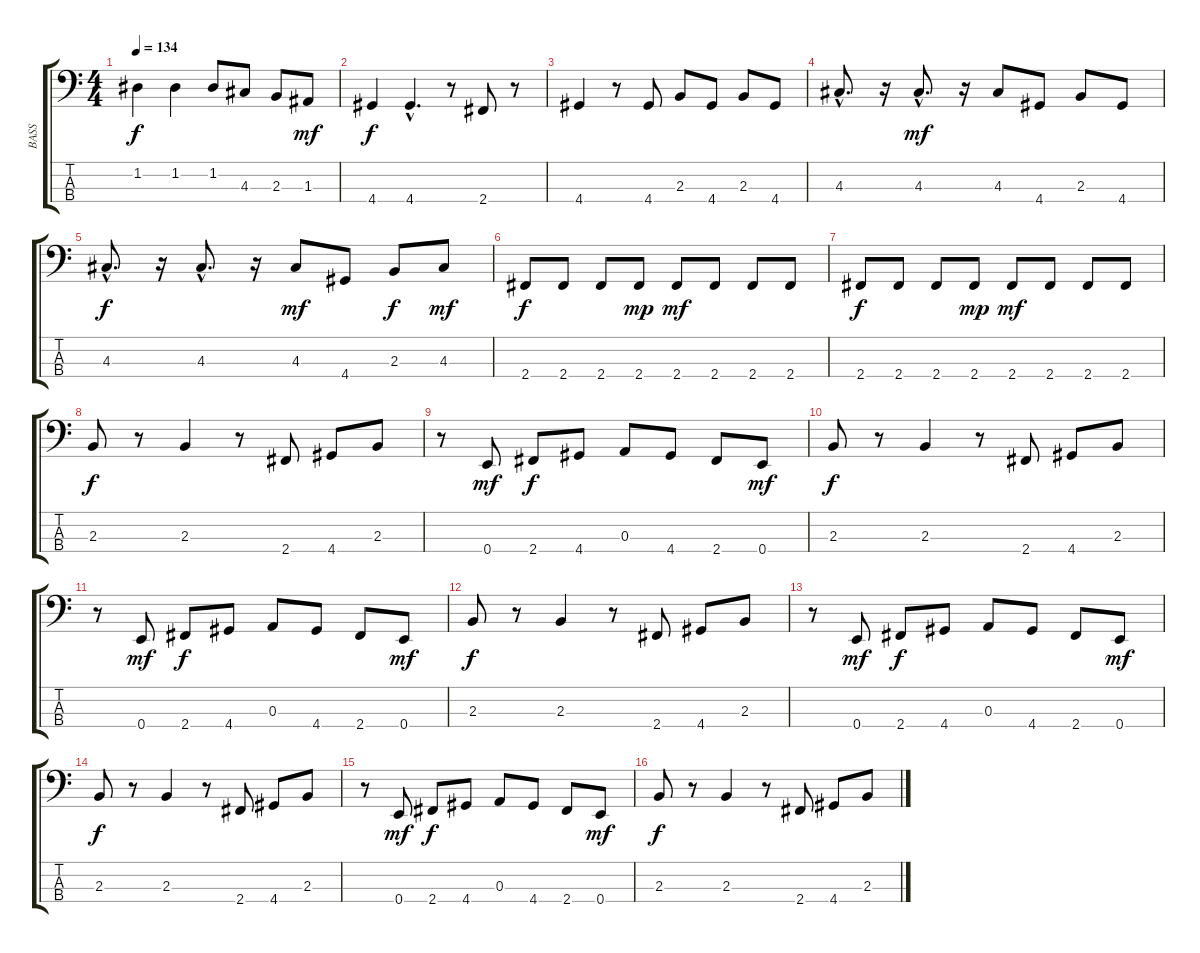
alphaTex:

\track ("BASS" "BASS") {instrument acousticguitarnylon}
\staff {score tabs}
\tuning (G2 D2 A1 E1) {hide}
\ts (4 4)
\tempo 134
\clef f4
\ks c
1.2.4{dy f} 1.2.4 1.2.8 4.3.8 2.3.8 1.3.8{dy mf} |
4.4.4{dy f} 4.4{hac}.4{d} r.8 2.4.8 r.8 |
4.4.4 r.8 4.4.8 2.3.8 4.4.8 2.3.8 4.4.8 |
4.3{hac}.8{d} r.16 4.3{hac}.8{d dy mf} r.16 4.3.8 4.4.8 2.3.8 4.4.8 |
4.3{hac}.8{d dy f} r.16 4.3{hac}.8{d} r.16 4.3.8{dy mf} 4.4.8 2.3.8{dy f} 4.3.8{dy mf} |
2.4.8{dy f} 2.4.8 2.4.8 2.4.8{dy mp} 2.4.8{dy mf} 2.4.8 2.4.8 2.4.8 |
2.4.8{dy f} 2.4.8 2.4.8 2.4.8{dy mp} 2.4.8{dy mf} 2.4.8 2.4.8 2.4.8 |
2.3.8{dy f} r.8 2.3.4 r.8 2.4.8 4.4.8 2.3.8 |
r.8 0.4.8{dy mf} 2.4.8{dy f} 4.4.8 0.3.8 4.4.8 2.4.8 0.4.8{dy mf} |
2.3.8{dy f} r.8 2.3.4 r.8 2.4.8 4.4.8 2.3.8 |
r.8 0.4.8{dy mf} 2.4.8{dy f} 4.4.8 0.3.8 4.4.8 2.4.8 0.4.8{dy mf} |
2.3.8{dy f} r.8 2.3.4 r.8 2.4.8 4.4.8 2.3.8 |
r.8 0.4.8{dy mf} 2.4.8{dy f} 4.4.8 0.3.8 4.4.8 2.4.8 0.4.8{dy mf} |
2.3.8{dy f} r.8 2.3.4 r.8 2.4.8 4.4.8 2.3.8 |
r.8 0.4.8{dy mf} 2.4.8{dy f} 4.4.8 0.3.8 4.4.8 2.4.8 0.4.8{dy mf} |
2.3.8{dy f} r.8 2.3.4 r.8 2.4.8 4.4.8 2.3.8
